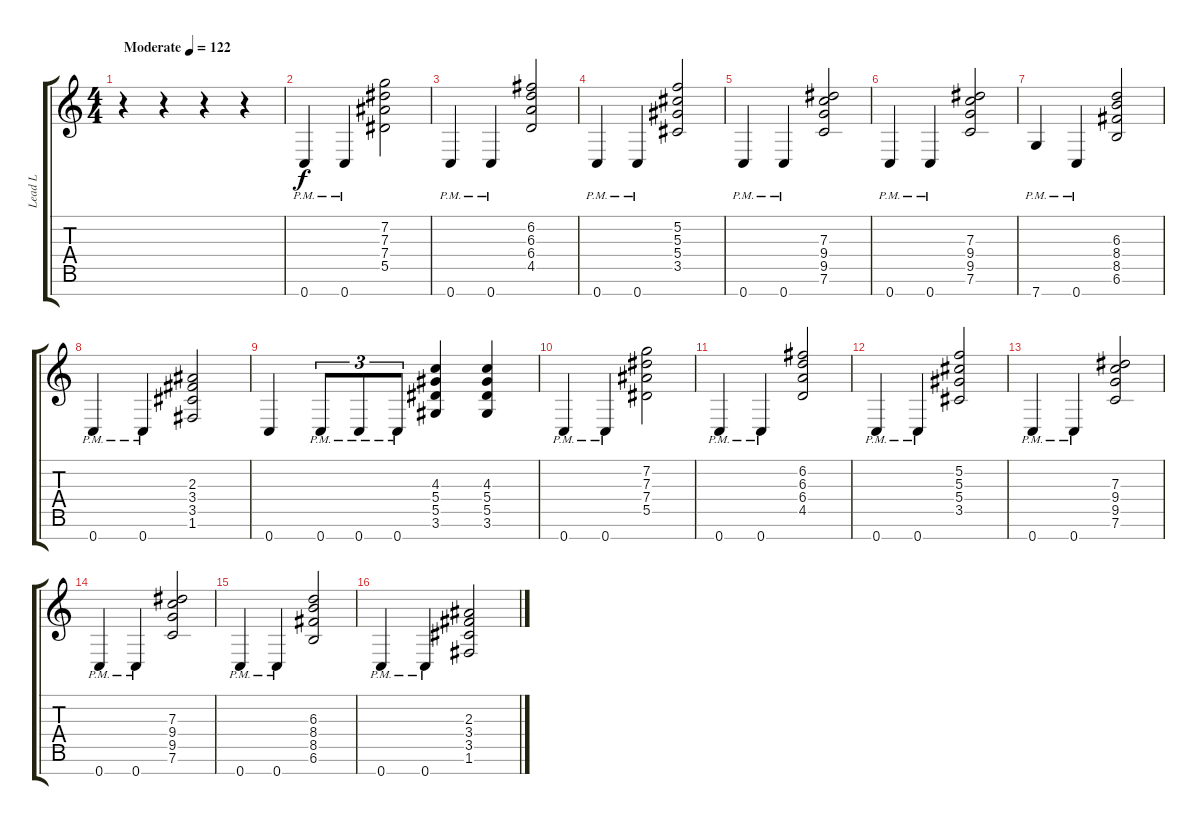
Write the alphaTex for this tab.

\track ("Lead L" "Lead L") {instrument distortionguitar}
\staff {score tabs}
\tuning (F4 C4 Ab3 Eb3 Bb2 F2 C2) {hide}
\ts (4 4)
\tempo (122 "Moderate")
\clef g2
\ks c
r.4{dy f instrument distortionguitar} r.4 r.4 r.4 |
0.7{pm}.4 0.7{pm}.4 (7.2 7.3 7.4 5.5).2 |
0.7{pm}.4 0.7{pm}.4 (6.2 6.3 6.4 4.5).2 |
0.7{pm}.4 0.7{pm}.4 (5.2 5.3 5.4 3.5).2 |
0.7{pm}.4 0.7{pm}.4 (7.3 9.4 9.5 7.6).2 |
0.7{pm}.4 0.7{pm}.4 (7.3 9.4 9.5 7.6).2 |
7.7{pm}.4 0.7{pm}.4 (6.3 8.4 8.5 6.6).2 |
0.7{pm}.4 0.7{pm}.4 (2.3 3.4 3.5 1.6).2 |
0.7.4 0.7{pm}.8{tu (3 2)} 0.7{pm}.8{tu (3 2)} 0.7{pm}.8{tu (3 2)} (4.3 5.4 5.5 3.6).4 (4.3 5.4 5.5 3.6).4 |
0.7{pm}.4 0.7{pm}.4 (7.2 7.3 7.4 5.5).2 |
0.7{pm}.4 0.7{pm}.4 (6.2 6.3 6.4 4.5).2 |
0.7{pm}.4 0.7{pm}.4 (5.2 5.3 5.4 3.5).2 |
0.7{pm}.4 0.7{pm}.4 (7.3 9.4 9.5 7.6).2 |
0.7{pm}.4 0.7{pm}.4 (7.3 9.4 9.5 7.6).2 |
0.7{pm}.4 0.7{pm}.4 (6.3 8.4 8.5 6.6).2 |
0.7{pm}.4 0.7{pm}.4 (2.3 3.4 3.5 1.6).2
